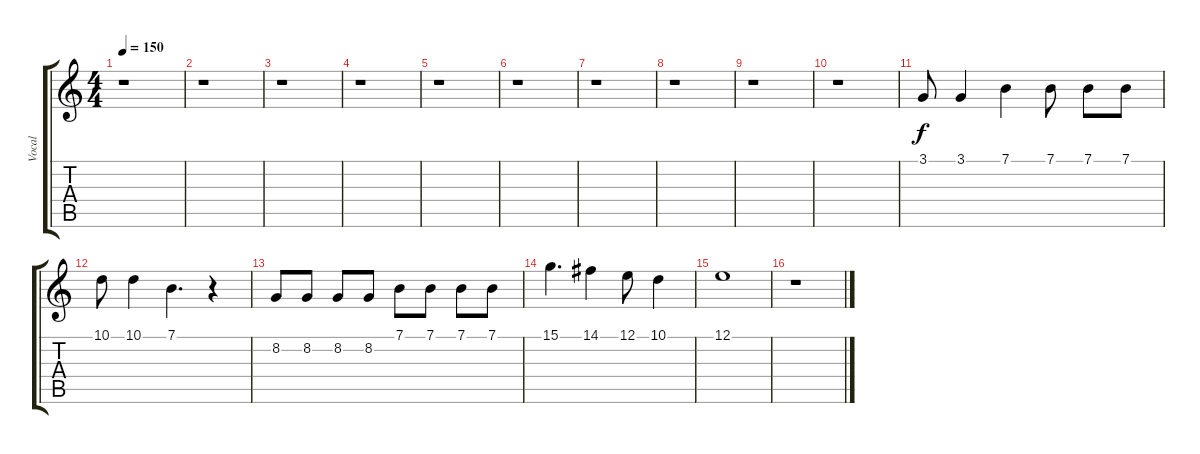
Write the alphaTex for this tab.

\track ("Vocal" "Vocal") {instrument tenorsax}
\staff {score tabs}
\tuning (E4 B3 G3 D3 A2 E2) {hide}
\ts (4 4)
\tempo 150
\clef g2
\ks c
r.1{dy f} |
r.1 |
r.1 |
r.1 |
r.1 |
r.1 |
r.1 |
r.1 |
r.1 |
r.1 |
3.1.8 3.1.4 7.1.4 7.1.8 7.1.8 7.1.8 |
10.1.8 10.1.4 7.1.4{d} r.4 |
8.2.8 8.2.8 8.2.8 8.2.8 7.1.8 7.1.8 7.1.8 7.1.8 |
15.1.4{d} 14.1.4 12.1.8 10.1.4 |
12.1.1 |
r.1
